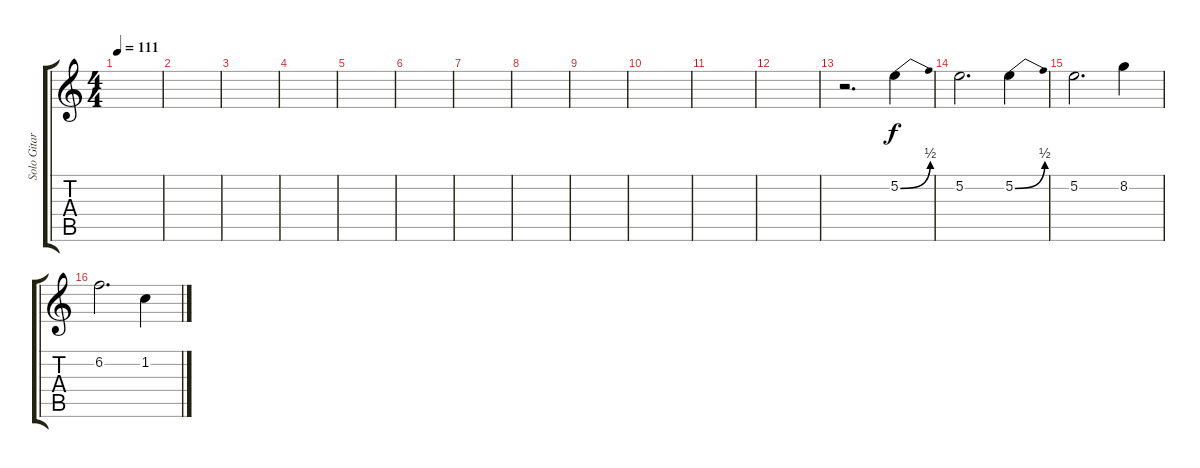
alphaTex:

\track ("Solo Gitarre" "Solo Gitar") {solo instrument distortionguitar}
\staff {score tabs}
\tuning (E4 B3 G3 D3 A2 E2) {hide}
\ts (4 4)
\tempo 111
\clef g2
\ks c
|
|
|
|
|
|
|
|
|
|
|
|
r.2{d} 5.2{be (bend 0 0 60 2)}.4 |
5.2.2{d} 5.2{be (bend 0 0 60 2)}.4 |
5.2.2{d} 8.2.4 |
6.2.2{d} 1.2.4
